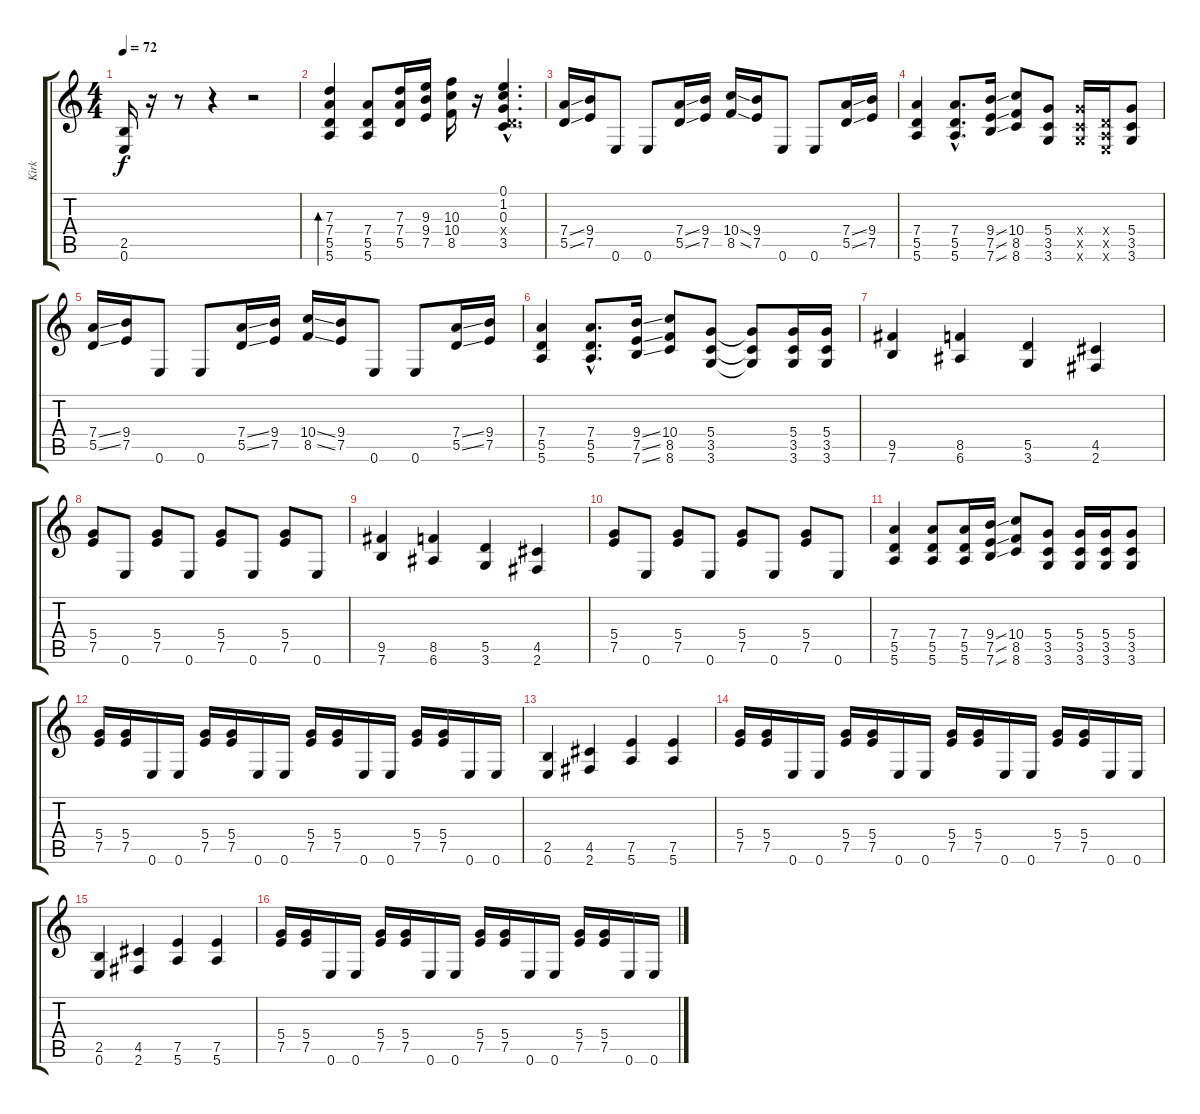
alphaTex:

\track ("Kirk" "Kirk") {instrument distortionguitar}
\staff {score tabs}
\tuning (E4 B3 G3 D3 A2 E2) {hide}
\ts (4 4)
\tempo 72
\clef g2
\ks c
(2.5 0.6).16{dy f} r.16 r.8 r.4 r.2 |
(7.3 7.4 5.5 5.6).4{bd 240} (7.4 5.5 5.6).8 (7.3 7.4 5.5).16 (9.3 9.4 7.5).16 (10.3 10.4 8.5).16 r.16 (0.1{hac} 1.2{hac} 0.3{hac} 0.4{hac x} 3.5{hac}).4{d} |
(7.4{ss} 5.5{ss}).16 (9.4 7.5).16 0.6.8 0.6.8 (7.4{ss} 5.5{ss}).16 (9.4 7.5).16 (10.4{ss} 8.5{ss}).16 (9.4 7.5).16 0.6.8 0.6.8 (7.4{ss} 5.5{ss}).16 (9.4 7.5).16 |
(7.4 5.5 5.6).4 (7.4{hac} 5.5{hac} 5.6{hac}).8{d} (9.4{ss} 7.5{ss} 7.6{ss}).16 (10.4 8.5 8.6).8 (5.4 3.5 3.6).8 (5.4{x} 3.5{x} 3.6{x}).16 (0.4{x} 0.5{x} 0.6{x}).16 (5.4 3.5 3.6).8 |
(7.4{ss} 5.5{ss}).16 (9.4 7.5).16 0.6.8 0.6.8 (7.4{ss} 5.5{ss}).16 (9.4 7.5).16 (10.4{ss} 8.5{ss}).16 (9.4 7.5).16 0.6.8 0.6.8 (7.4{ss} 5.5{ss}).16 (9.4 7.5).16 |
(7.4 5.5 5.6).4 (7.4{hac} 5.5{hac} 5.6{hac}).8{d} (9.4{ss} 7.5{ss} 7.6{ss}).16 (10.4 8.5 8.6).8 (5.4 3.5 3.6).8 (5.4{t} 3.5{t} 3.6{t}).8 (5.4 3.5 3.6).16 (5.4 3.5 3.6).16 |
(9.5 7.6).4 (8.5 6.6).4 (5.5 3.6).4 (4.5 2.6).4 |
(5.4 7.5).8 0.6.8 (5.4 7.5).8 0.6.8 (5.4 7.5).8 0.6.8 (5.4 7.5).8 0.6.8 |
(9.5 7.6).4 (8.5 6.6).4 (5.5 3.6).4 (4.5 2.6).4 |
(5.4 7.5).8 0.6.8 (5.4 7.5).8 0.6.8 (5.4 7.5).8 0.6.8 (5.4 7.5).8 0.6.8 |
(7.4 5.5 5.6).4 (7.4 5.5 5.6).8 (7.4 5.5 5.6).16 (9.4{ss} 7.5{ss} 7.6{ss}).16 (10.4 8.5 8.6).8 (5.4 3.5 3.6).8 (5.4 3.5 3.6).16 (5.4 3.5 3.6).16 (5.4 3.5 3.6).8 |
(5.4 7.5).16 (5.4 7.5).16 0.6.16 0.6.16 (5.4 7.5).16 (5.4 7.5).16 0.6.16 0.6.16 (5.4 7.5).16 (5.4 7.5).16 0.6.16 0.6.16 (5.4 7.5).16 (5.4 7.5).16 0.6.16 0.6.16 |
(2.5 0.6).4 (4.5 2.6).4 (7.5 5.6).4 (7.5 5.6).4 |
(5.4 7.5).16 (5.4 7.5).16 0.6.16 0.6.16 (5.4 7.5).16 (5.4 7.5).16 0.6.16 0.6.16 (5.4 7.5).16 (5.4 7.5).16 0.6.16 0.6.16 (5.4 7.5).16 (5.4 7.5).16 0.6.16 0.6.16 |
(2.5 0.6).4 (4.5 2.6).4 (7.5 5.6).4 (7.5 5.6).4 |
(5.4 7.5).16 (5.4 7.5).16 0.6.16 0.6.16 (5.4 7.5).16 (5.4 7.5).16 0.6.16 0.6.16 (5.4 7.5).16 (5.4 7.5).16 0.6.16 0.6.16 (5.4 7.5).16 (5.4 7.5).16 0.6.16 0.6.16
